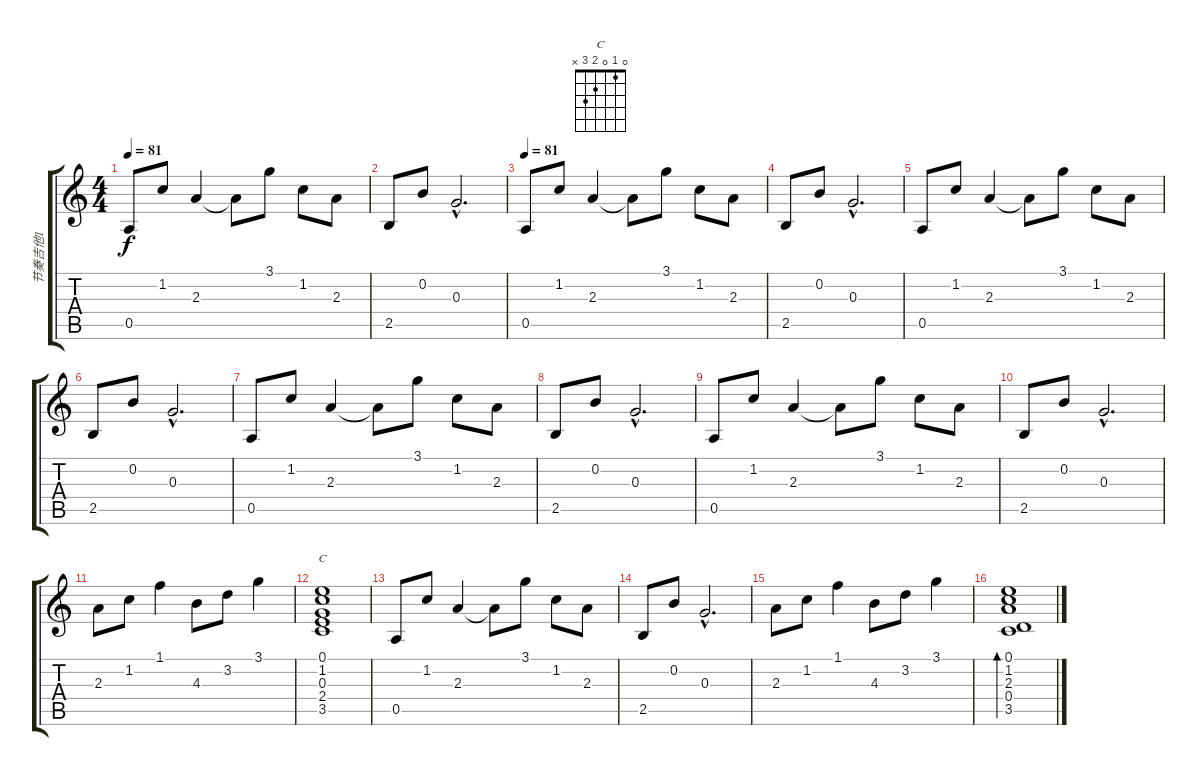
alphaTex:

\track ("节奏吉他1" "节奏吉他1") {instrument overdrivenguitar}
\staff {score tabs}
\tuning (E4 B3 G3 D3 A2 E2) {hide}
\chord ("C" 0 1 0 2 3 x)
\ts (4 4)
\tempo 81
\clef g2
\ks c
0.5.8{dy f instrument overdrivenguitar} 1.2.8 2.3.4 2.3{t}.8 3.1.8 1.2.8 2.3.8 |
2.5.8 0.2.8 0.3{hac}.2{d} |
\tempo 81
0.5.8 1.2.8 2.3.4 2.3{t}.8 3.1.8 1.2.8 2.3.8 |
2.5.8 0.2.8 0.3{hac}.2{d} |
0.5.8 1.2.8 2.3.4 2.3{t}.8 3.1.8 1.2.8 2.3.8 |
2.5.8 0.2.8 0.3{hac}.2{d} |
0.5.8 1.2.8 2.3.4 2.3{t}.8 3.1.8 1.2.8 2.3.8 |
2.5.8 0.2.8 0.3{hac}.2{d} |
0.5.8 1.2.8 2.3.4 2.3{t}.8 3.1.8 1.2.8 2.3.8 |
2.5.8 0.2.8 0.3{hac}.2{d} |
2.3.8 1.2.8 1.1.4 4.3.8 3.2.8 3.1.4 |
(0.1 1.2 0.3 2.4 3.5).1{ch "C"} |
0.5.8 1.2.8 2.3.4 2.3{t}.8 3.1.8 1.2.8 2.3.8 |
2.5.8 0.2.8 0.3{hac}.2{d} |
2.3.8 1.2.8 1.1.4 4.3.8 3.2.8 3.1.4 |
(0.1 1.2 2.3 0.4 3.5).1{bd 240}
